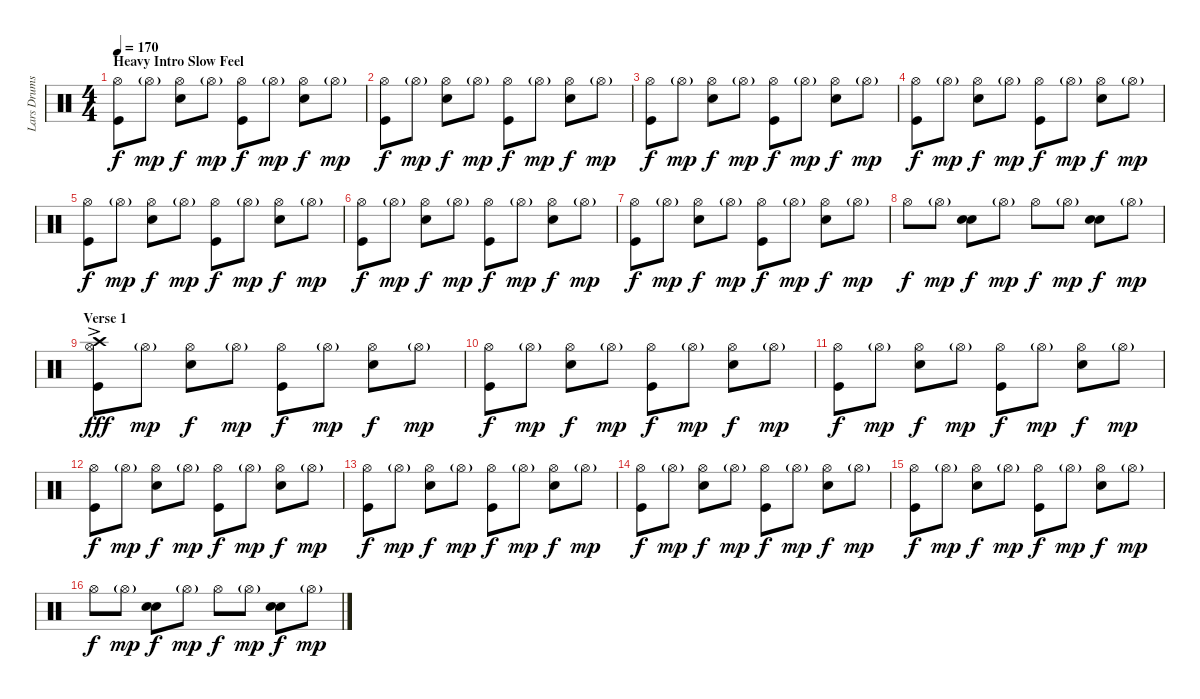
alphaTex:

\track ("Lars Drums" "Lars Drums") {instrument percussion}
\staff {score}
\articulation defaults
\ts (4 4)
\section ("" "Heavy Intro Slow Feel")
\tempo 170
\clef neutral
\ks c
("Hi-Hat (open)" "Kick (hit)").8{dy f} "Hi-Hat (open)"{g}.8{dy mp} ("Hi-Hat (open)" "Electric Snare (hit)").8{dy f} "Hi-Hat (open)"{g}.8{dy mp} ("Hi-Hat (open)" "Kick (hit)").8{dy f} "Hi-Hat (open)"{g}.8{dy mp} ("Hi-Hat (open)" "Electric Snare (hit)").8{dy f} "Hi-Hat (open)"{g}.8{dy mp} |
("Hi-Hat (open)" "Kick (hit)").8{dy f} "Hi-Hat (open)"{g}.8{dy mp} ("Hi-Hat (open)" "Electric Snare (hit)").8{dy f} "Hi-Hat (open)"{g}.8{dy mp} ("Hi-Hat (open)" "Kick (hit)").8{dy f} "Hi-Hat (open)"{g}.8{dy mp} ("Hi-Hat (open)" "Electric Snare (hit)").8{dy f} "Hi-Hat (open)"{g}.8{dy mp} |
("Hi-Hat (open)" "Kick (hit)").8{dy f} "Hi-Hat (open)"{g}.8{dy mp} ("Hi-Hat (open)" "Electric Snare (hit)").8{dy f} "Hi-Hat (open)"{g}.8{dy mp} ("Hi-Hat (open)" "Kick (hit)").8{dy f} "Hi-Hat (open)"{g}.8{dy mp} ("Hi-Hat (open)" "Electric Snare (hit)").8{dy f} "Hi-Hat (open)"{g}.8{dy mp} |
("Hi-Hat (open)" "Kick (hit)").8{dy f} "Hi-Hat (open)"{g}.8{dy mp} ("Hi-Hat (open)" "Electric Snare (hit)").8{dy f} "Hi-Hat (open)"{g}.8{dy mp} ("Hi-Hat (open)" "Kick (hit)").8{dy f} "Hi-Hat (open)"{g}.8{dy mp} ("Hi-Hat (open)" "Electric Snare (hit)").8{dy f} "Hi-Hat (open)"{g}.8{dy mp} |
("Hi-Hat (open)" "Kick (hit)").8{dy f} "Hi-Hat (open)"{g}.8{dy mp} ("Hi-Hat (open)" "Electric Snare (hit)").8{dy f} "Hi-Hat (open)"{g}.8{dy mp} ("Hi-Hat (open)" "Kick (hit)").8{dy f} "Hi-Hat (open)"{g}.8{dy mp} ("Hi-Hat (open)" "Electric Snare (hit)").8{dy f} "Hi-Hat (open)"{g}.8{dy mp} |
("Hi-Hat (open)" "Kick (hit)").8{dy f} "Hi-Hat (open)"{g}.8{dy mp} ("Hi-Hat (open)" "Electric Snare (hit)").8{dy f} "Hi-Hat (open)"{g}.8{dy mp} ("Hi-Hat (open)" "Kick (hit)").8{dy f} "Hi-Hat (open)"{g}.8{dy mp} ("Hi-Hat (open)" "Electric Snare (hit)").8{dy f} "Hi-Hat (open)"{g}.8{dy mp} |
("Hi-Hat (open)" "Kick (hit)").8{dy f} "Hi-Hat (open)"{g}.8{dy mp} ("Hi-Hat (open)" "Electric Snare (hit)").8{dy f} "Hi-Hat (open)"{g}.8{dy mp} ("Hi-Hat (open)" "Kick (hit)").8{dy f} "Hi-Hat (open)"{g}.8{dy mp} ("Hi-Hat (open)" "Electric Snare (hit)").8{dy f} "Hi-Hat (open)"{g}.8{dy mp} |
"Hi-Hat (open)".8{dy f} "Hi-Hat (open)"{g}.8{dy mp} ("Electric Snare (hit)" "Electric Snare (hit)").8{bd 480 dy f} "Hi-Hat (open)"{g}.8{dy mp} "Hi-Hat (open)".8{dy f} "Hi-Hat (open)"{g}.8{dy mp} ("Electric Snare (hit)" "Electric Snare (hit)").8{bd 480 dy f} "Hi-Hat (open)"{g}.8{dy mp} |
\section ("" "Verse 1")
("Hi-Hat (open)" "Crash high (hit)" "Kick (hit)"{ac}).8{dy fff} "Hi-Hat (open)"{g}.8{dy mp} ("Hi-Hat (open)" "Electric Snare (hit)").8{dy f} "Hi-Hat (open)"{g}.8{dy mp} ("Hi-Hat (open)" "Kick (hit)").8{dy f} "Hi-Hat (open)"{g}.8{dy mp} ("Hi-Hat (open)" "Electric Snare (hit)").8{dy f} "Hi-Hat (open)"{g}.8{dy mp} |
("Hi-Hat (open)" "Kick (hit)").8{dy f} "Hi-Hat (open)"{g}.8{dy mp} ("Hi-Hat (open)" "Electric Snare (hit)").8{dy f} "Hi-Hat (open)"{g}.8{dy mp} ("Hi-Hat (open)" "Kick (hit)").8{dy f} "Hi-Hat (open)"{g}.8{dy mp} ("Hi-Hat (open)" "Electric Snare (hit)").8{dy f} "Hi-Hat (open)"{g}.8{dy mp} |
("Hi-Hat (open)" "Kick (hit)").8{dy f} "Hi-Hat (open)"{g}.8{dy mp} ("Hi-Hat (open)" "Electric Snare (hit)").8{dy f} "Hi-Hat (open)"{g}.8{dy mp} ("Hi-Hat (open)" "Kick (hit)").8{dy f} "Hi-Hat (open)"{g}.8{dy mp} ("Hi-Hat (open)" "Electric Snare (hit)").8{dy f} "Hi-Hat (open)"{g}.8{dy mp} |
("Hi-Hat (open)" "Kick (hit)").8{dy f} "Hi-Hat (open)"{g}.8{dy mp} ("Hi-Hat (open)" "Electric Snare (hit)").8{dy f} "Hi-Hat (open)"{g}.8{dy mp} ("Hi-Hat (open)" "Kick (hit)").8{dy f} "Hi-Hat (open)"{g}.8{dy mp} ("Hi-Hat (open)" "Electric Snare (hit)").8{dy f} "Hi-Hat (open)"{g}.8{dy mp} |
("Hi-Hat (open)" "Kick (hit)").8{dy f} "Hi-Hat (open)"{g}.8{dy mp} ("Hi-Hat (open)" "Electric Snare (hit)").8{dy f} "Hi-Hat (open)"{g}.8{dy mp} ("Hi-Hat (open)" "Kick (hit)").8{dy f} "Hi-Hat (open)"{g}.8{dy mp} ("Hi-Hat (open)" "Electric Snare (hit)").8{dy f} "Hi-Hat (open)"{g}.8{dy mp} |
("Hi-Hat (open)" "Kick (hit)").8{dy f} "Hi-Hat (open)"{g}.8{dy mp} ("Hi-Hat (open)" "Electric Snare (hit)").8{dy f} "Hi-Hat (open)"{g}.8{dy mp} ("Hi-Hat (open)" "Kick (hit)").8{dy f} "Hi-Hat (open)"{g}.8{dy mp} ("Hi-Hat (open)" "Electric Snare (hit)").8{dy f} "Hi-Hat (open)"{g}.8{dy mp} |
("Hi-Hat (open)" "Kick (hit)").8{dy f} "Hi-Hat (open)"{g}.8{dy mp} ("Hi-Hat (open)" "Electric Snare (hit)").8{dy f} "Hi-Hat (open)"{g}.8{dy mp} ("Hi-Hat (open)" "Kick (hit)").8{dy f} "Hi-Hat (open)"{g}.8{dy mp} ("Hi-Hat (open)" "Electric Snare (hit)").8{dy f} "Hi-Hat (open)"{g}.8{dy mp} |
"Hi-Hat (open)".8{dy f} "Hi-Hat (open)"{g}.8{dy mp} ("Electric Snare (hit)" "Electric Snare (hit)").8{bd 480 dy f} "Hi-Hat (open)"{g}.8{dy mp} "Hi-Hat (open)".8{dy f} "Hi-Hat (open)"{g}.8{dy mp} ("Electric Snare (hit)" "Electric Snare (hit)").8{bd 480 dy f} "Hi-Hat (open)"{g}.8{dy mp}
